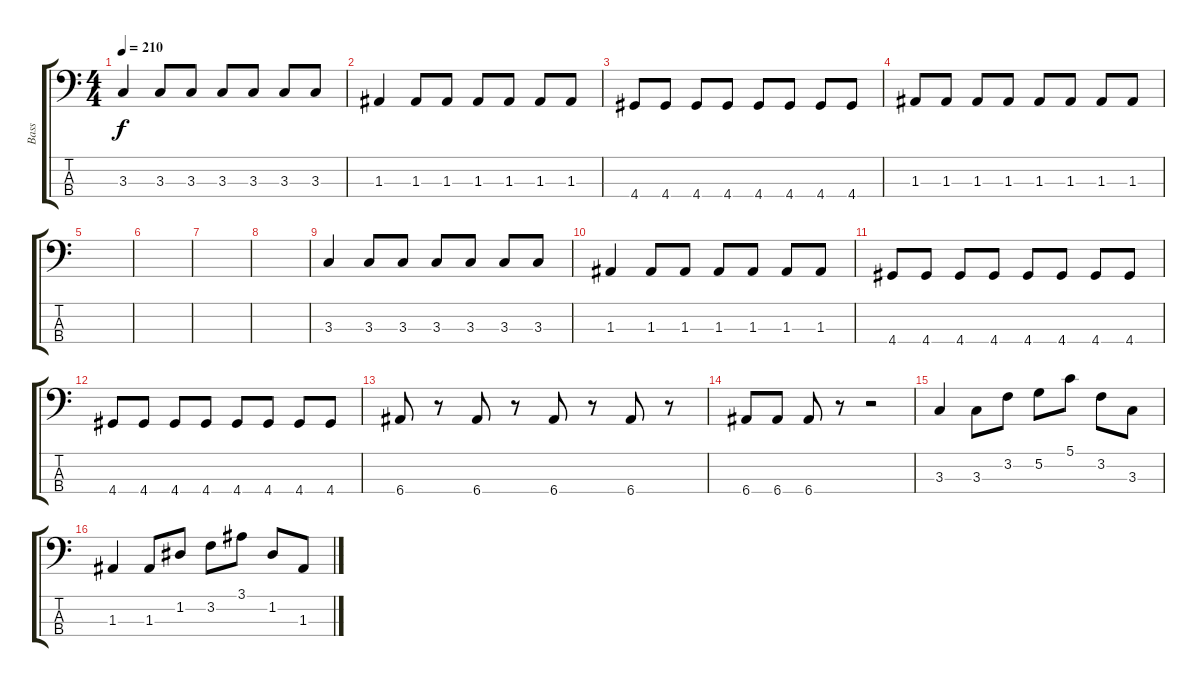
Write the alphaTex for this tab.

\track ("Bass" "Bass") {instrument electricbassfinger}
\staff {score tabs}
\tuning (G2 D2 A1 E1) {hide}
\ts (4 4)
\tempo 210
\clef f4
\ks c
3.3.4{dy f} 3.3.8 3.3.8 3.3.8 3.3.8 3.3.8 3.3.8 |
1.3.4 1.3.8 1.3.8 1.3.8 1.3.8 1.3.8 1.3.8 |
4.4.8 4.4.8 4.4.8 4.4.8 4.4.8 4.4.8 4.4.8 4.4.8 |
1.3.8 1.3.8 1.3.8 1.3.8 1.3.8 1.3.8 1.3.8 1.3.8 |
|
|
|
|
3.3.4 3.3.8 3.3.8 3.3.8 3.3.8 3.3.8 3.3.8 |
1.3.4 1.3.8 1.3.8 1.3.8 1.3.8 1.3.8 1.3.8 |
4.4.8 4.4.8 4.4.8 4.4.8 4.4.8 4.4.8 4.4.8 4.4.8 |
4.4.8 4.4.8 4.4.8 4.4.8 4.4.8 4.4.8 4.4.8 4.4.8 |
6.4.8 r.8 6.4.8 r.8 6.4.8 r.8 6.4.8 r.8 |
6.4.8 6.4.8 6.4.8 r.8 r.2 |
3.3.4 3.3.8 3.2.8 5.2.8 5.1.8 3.2.8 3.3.8 |
1.3.4 1.3.8 1.2.8 3.2.8 3.1.8 1.2.8 1.3.8
